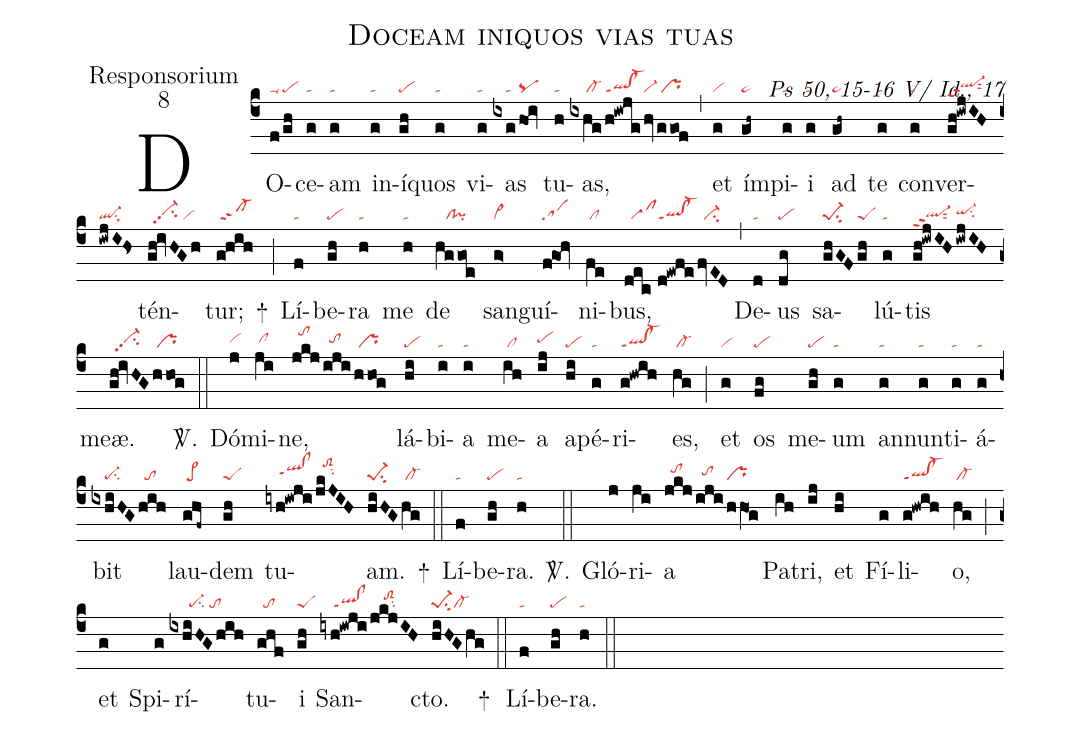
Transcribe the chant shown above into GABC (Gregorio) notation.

name:Doceam iniquos vias tuas;
office-part:Responsorium;
mode:8;
commentary:Ps 50, 15-16 V/ Id., 17;
nabc-lines:1;
%%
(c4)
DO(f|ta-|/gh|pe)ce(g|ta)am(g|ta) in(g|ta)í(gh|pe)quos(g|ta) vi(g|ta)as(ixg|////ta|!hOi|pq) tu(h|ta)as,(ixhg|/////cl-|/h!iwjg|ql!cl-ppt1|/hv|vi-|/ggof|/pr) (,)
et(g|vi) ím(gh~|pe~)pi(g|ta)i(g|ta) ad(gh~|pe~) te(g|ta) con(g|ta)ver(gh!iwjIH|ql-hhppt2sut2|/iwjI!Hs|ql-su1sux1)tén(gh!ivHGh|//vi-hhpp2su2/vi)tur;(g!hih|/sf-) +(;)
Lí(f|ta)be(gh|pe)ra(h|ta) me(h|ta) de(hggoe|///cl!pi) san(g>|vi>)guí(fgOh|sa)ni(fe|/cl)bus,(dec|//toM|//d!ewfe|ql!cl-ppt1|/fvED|//ci-) (,)
De(d|ta)us(dg|pe) sa(ghGF|pe-1su2|gh|peS)lú(g|ta)tis(gh!iwjIH|ql-hgppt2sut2|/iwjIH|qi-hhsu2) meæ.(gh!ivHG|//vi-hhpp2su2|hhog|/pr) <sp>V/</sp>.(::)
Dó(j|vihh)mi(ji|/clhh)ne,(jkj|//tohk|/iji|//tohh|/hhog|/pr) lá(hi|pe)bi(i|ta)a(i|ta) me(ih|/cl)a(ij|pehh) a(hi|pe)pé(g|ta)ri(g!hwih|ql!cl-ppt1)es,(hg|/cl-) (;)
et(g|vi) os(fg|pe) me(gh|pe)um(g|ta) an(g|ta)nun(g|ta)ti(g|ta)á(g|ta)bit(ixhiHG|////pe-su2|hih|//to) lau(ghf~|/pe>)dem(gh|peS) tu(iyh!iwji|////qlhh!clhhppt1|/jkJIH|//toS2hksu2)am.(hiHG|pe-1su2|hg|/cl-) +(::)
Lí(f|ta)be(gh|pe)ra.(h|ta) <sp>V/</sp>.(::)
Gló(j)ri(ji)a(jkj|//tohi|/iji|//tohh|/hhO1g|pr) Pa(ih)tri,(ij) et(hi) Fí(g)li(g!hwih|ql!cl-ppt1)o,(hg|/cl-) (;)
et(g) Spi(g)rí(ixhiHGhih|//////pe-su2/to)tu(ghf|//to)i(gh|peS) San(iyh!iwji|////ql!clppt1|/jkjIH|////toS2hisu2)cto.(hiHGhg|pe-1su2cl-) +(::)
Lí(f|ta)be(gh|pe)ra.(h|ta) (::)
